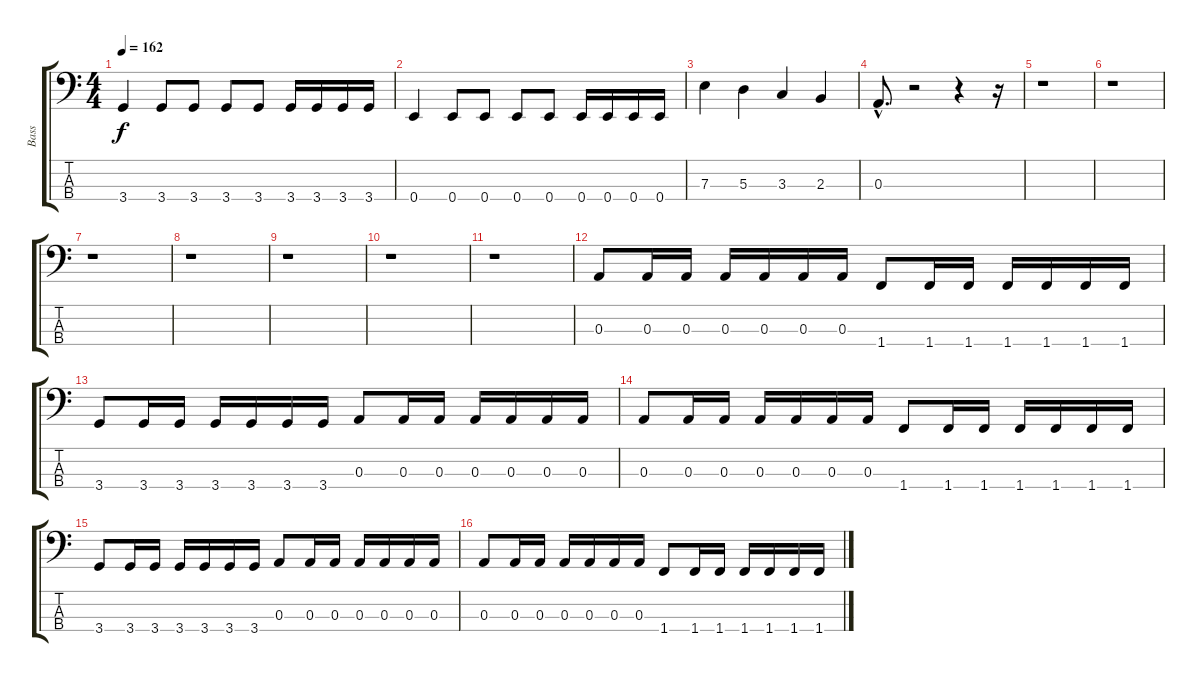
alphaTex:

\track ("Bass" "Bass") {instrument electricbassfinger}
\staff {score tabs}
\tuning (G2 D2 A1 E1) {hide}
\ts (4 4)
\tempo 162
\clef f4
\ks c
3.4.4{dy f} 3.4.8 3.4.8 3.4.8 3.4.8 3.4.16 3.4.16 3.4.16 3.4.16 |
0.4.4 0.4.8 0.4.8 0.4.8 0.4.8 0.4.16 0.4.16 0.4.16 0.4.16 |
7.3.4 5.3.4 3.3.4 2.3.4 |
\section ("" "")
0.3{hac}.8{d} r.2 r.4 r.16 |
r.1 |
r.1 |
r.1 |
r.1 |
r.1 |
r.1 |
r.1 |
\section ("" "")
0.3.8 0.3.16 0.3.16 0.3.16 0.3.16 0.3.16 0.3.16 1.4.8 1.4.16 1.4.16 1.4.16 1.4.16 1.4.16 1.4.16 |
3.4.8 3.4.16 3.4.16 3.4.16 3.4.16 3.4.16 3.4.16 0.3.8 0.3.16 0.3.16 0.3.16 0.3.16 0.3.16 0.3.16 |
0.3.8 0.3.16 0.3.16 0.3.16 0.3.16 0.3.16 0.3.16 1.4.8 1.4.16 1.4.16 1.4.16 1.4.16 1.4.16 1.4.16 |
3.4.8 3.4.16 3.4.16 3.4.16 3.4.16 3.4.16 3.4.16 0.3.8 0.3.16 0.3.16 0.3.16 0.3.16 0.3.16 0.3.16 |
0.3.8 0.3.16 0.3.16 0.3.16 0.3.16 0.3.16 0.3.16 1.4.8 1.4.16 1.4.16 1.4.16 1.4.16 1.4.16 1.4.16
